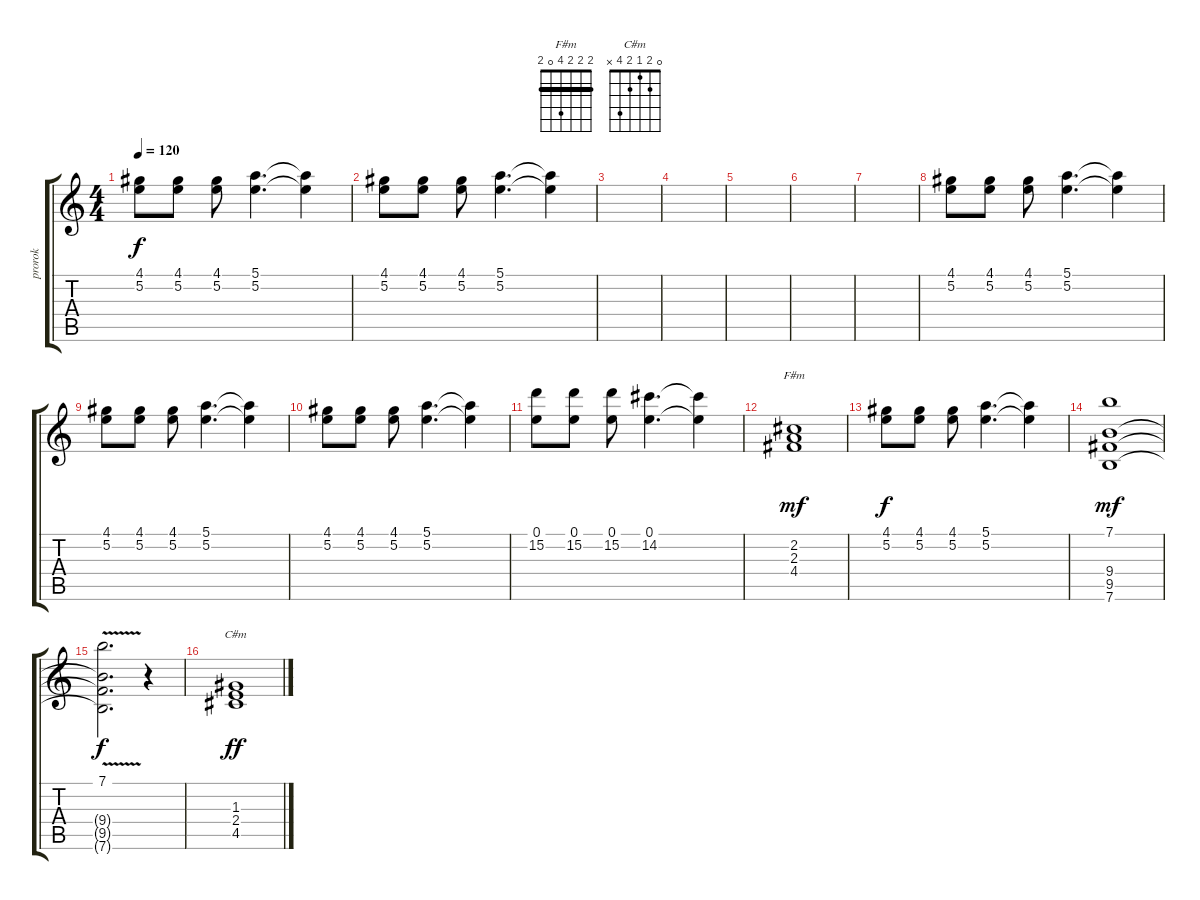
\track ("prorok" "prorok") {instrument distortionguitar}
\staff {score tabs}
\tuning (E4 B3 G3 D3 A2 E2) {hide}
\chord ("F#m" 2 2 2 4 0 2) {barre 2}
\chord ("C#m" 0 2 1 2 4 x)
\ts (4 4)
\tempo 120
\clef g2
\ks c
(4.1 5.2).8{dy f} (4.1 5.2).8 (4.1 5.2).8 (5.1 5.2).4{d} (5.1{t} 5.2{t}).4 |
(4.1 5.2).8 (4.1 5.2).8 (4.1 5.2).8 (5.1 5.2).4{d} (5.1{t} 5.2{t}).4 |
|
|
|
|
|
(4.1 5.2).8 (4.1 5.2).8 (4.1 5.2).8 (5.1 5.2).4{d} (5.1{t} 5.2{t}).4 |
(4.1 5.2).8 (4.1 5.2).8 (4.1 5.2).8 (5.1 5.2).4{d} (5.1{t} 5.2{t}).4 |
(4.1 5.2).8 (4.1 5.2).8 (4.1 5.2).8 (5.1 5.2).4{d} (5.1{t} 5.2{t}).4 |
(0.1 15.2).8 (0.1 15.2).8 (0.1 15.2).8 (0.1 14.2).4{d} (0.1{t} 14.2{t}).4 |
(2.2 2.3 4.4).1{ch "F#m" dy mf} |
(4.1 5.2).8{dy f} (4.1 5.2).8 (4.1 5.2).8 (5.1 5.2).4{d} (5.1{t} 5.2{t}).4 |
(7.1 9.4 9.5 7.6).1{dy mf} |
(7.1{v} 9.4{t} 9.5{t} 7.6{t}).2{d dy f} r.4 |
(1.3 2.4 4.5).1{ch "C#m" dy ff}
